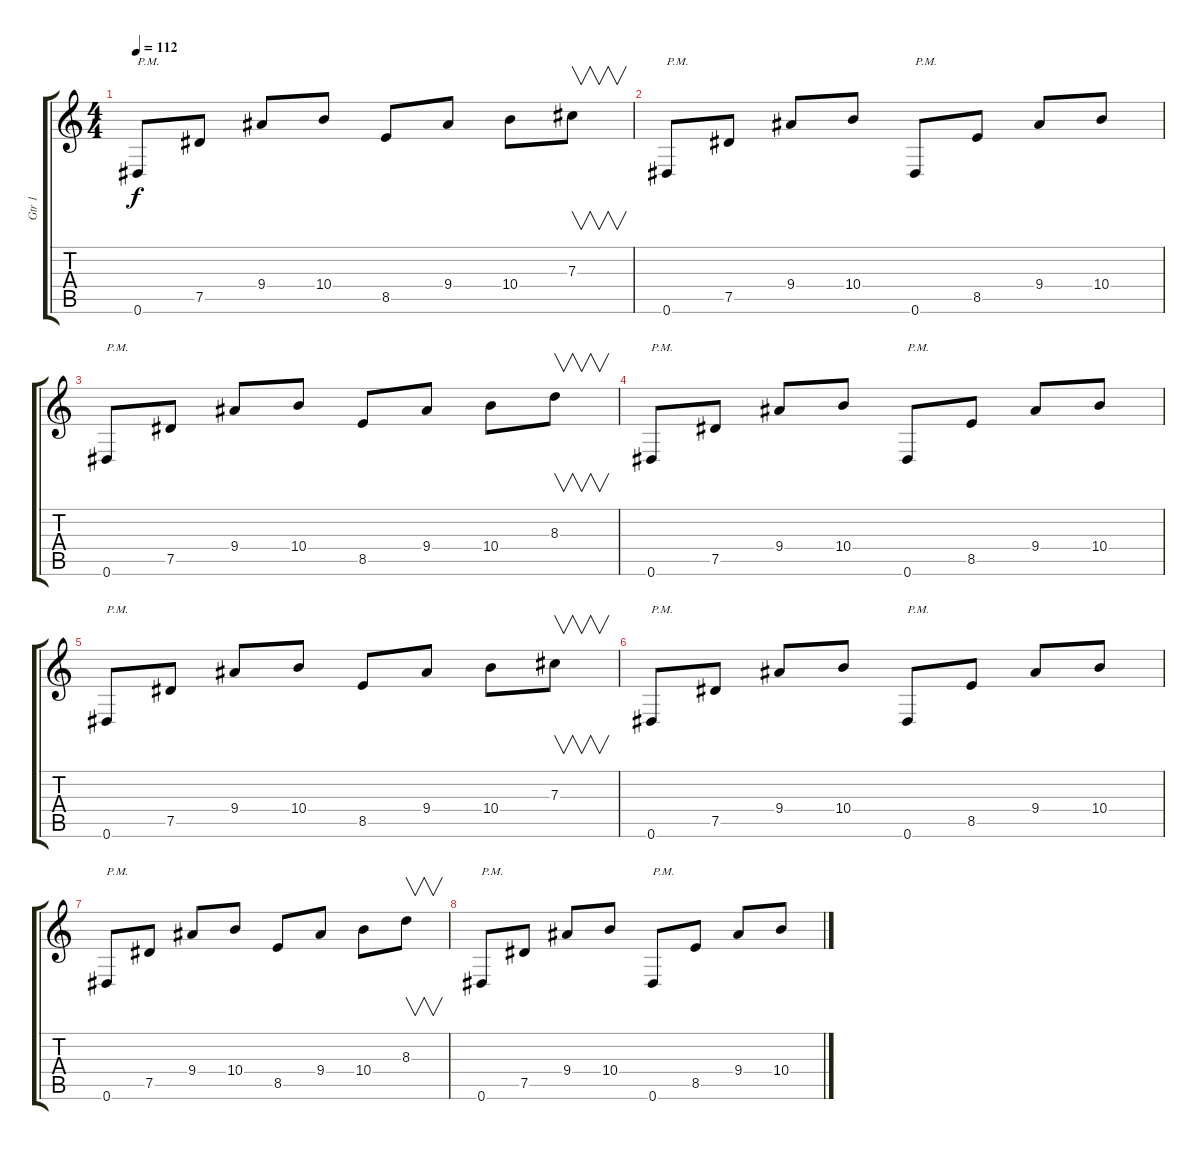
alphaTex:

\track ("Gtr 1" "Gtr 1") {instrument distortionguitar}
\staff {score tabs}
\tuning (Eb4 Bb3 Gb3 Db3 Ab2 Eb2) {hide}
\ts (4 4)
\tempo 112
\clef g2
\ks c
0.6.8{txt "P.M." dy f} 7.5.8 9.4.8 10.4.8 8.5.8 9.4.8 10.4.8 7.3.8{v} |
0.6.8{txt "P.M."} 7.5.8 9.4.8 10.4.8 0.6.8{txt "P.M."} 8.5.8 9.4.8 10.4.8 |
0.6.8{txt "P.M."} 7.5.8 9.4.8 10.4.8 8.5.8 9.4.8 10.4.8 8.3.8{v} |
0.6.8{txt "P.M."} 7.5.8 9.4.8 10.4.8 0.6.8{txt "P.M."} 8.5.8 9.4.8 10.4.8 |
0.6.8{txt "P.M."} 7.5.8 9.4.8 10.4.8 8.5.8 9.4.8 10.4.8 7.3.8{v} |
0.6.8{txt "P.M."} 7.5.8 9.4.8 10.4.8 0.6.8{txt "P.M."} 8.5.8 9.4.8 10.4.8 |
0.6.8{txt "P.M."} 7.5.8 9.4.8 10.4.8 8.5.8 9.4.8 10.4.8 8.3.8{v} |
0.6.8{txt "P.M."} 7.5.8 9.4.8 10.4.8 0.6.8{txt "P.M."} 8.5.8 9.4.8 10.4.8
